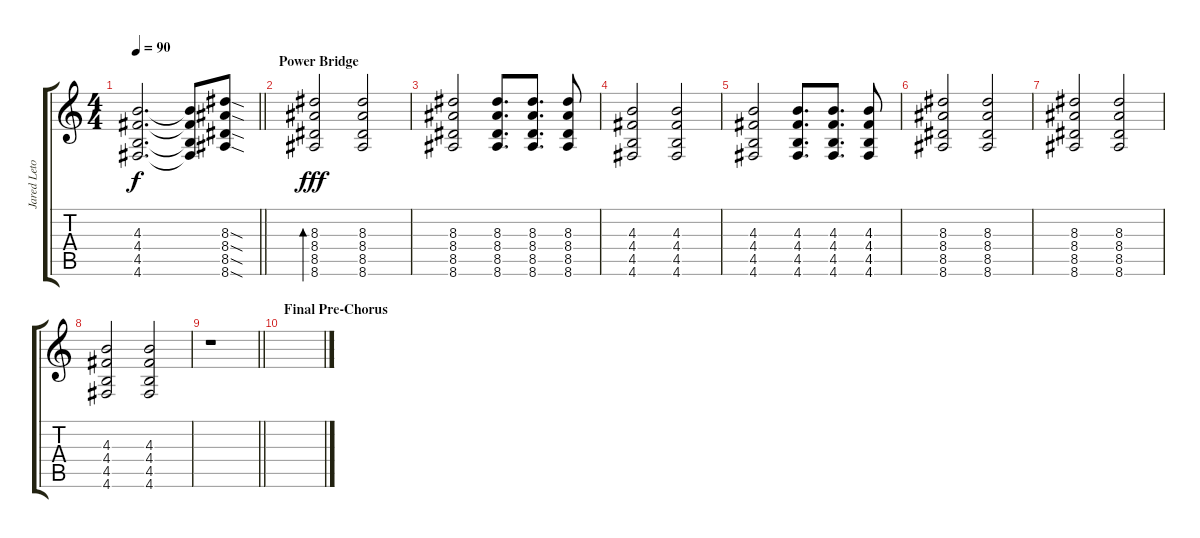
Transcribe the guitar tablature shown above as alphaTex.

\track ("Jared Leto - Guitar" "Jared Leto") {instrument overdrivenguitar}
\staff {score tabs}
\tuning (E4 B3 G3 D3 G2 D2) {hide}
\ts (4 4)
\tempo 90
\clef g2
\barLineRight lightlight
\ks c
(4.3{t} 4.4{t} 4.5{t} 4.6{t}).2{d dy f} (4.3{t} 4.4{t} 4.5{t} 4.6{t}).8 (8.3{sod} 8.4{sod} 8.5{sod} 8.6{sod}).8 |
\section ("" "Power Bridge")
(8.3 8.4 8.5 8.6).2{bd 120 dy fff} (8.3 8.4 8.5 8.6).2 |
(8.3 8.4 8.5 8.6).2 (8.3 8.4 8.5 8.6).8{d} (8.3 8.4 8.5 8.6).8{d} (8.3 8.4 8.5 8.6).8 |
(4.3 4.4 4.5 4.6).2 (4.3 4.4 4.5 4.6).2 |
(4.3 4.4 4.5 4.6).2 (4.3 4.4 4.5 4.6).8{d} (4.3 4.4 4.5 4.6).8{d} (4.3 4.4 4.5 4.6).8 |
(8.3 8.4 8.5 8.6).2 (8.3 8.4 8.5 8.6).2 |
(8.3 8.4 8.5 8.6).2 (8.3 8.4 8.5 8.6).2 |
(4.3 4.4 4.5 4.6).2 (4.3 4.4 4.5 4.6).2 |
\barLineRight lightlight
r.1 |
\section ("" "Final Pre-Chorus")
